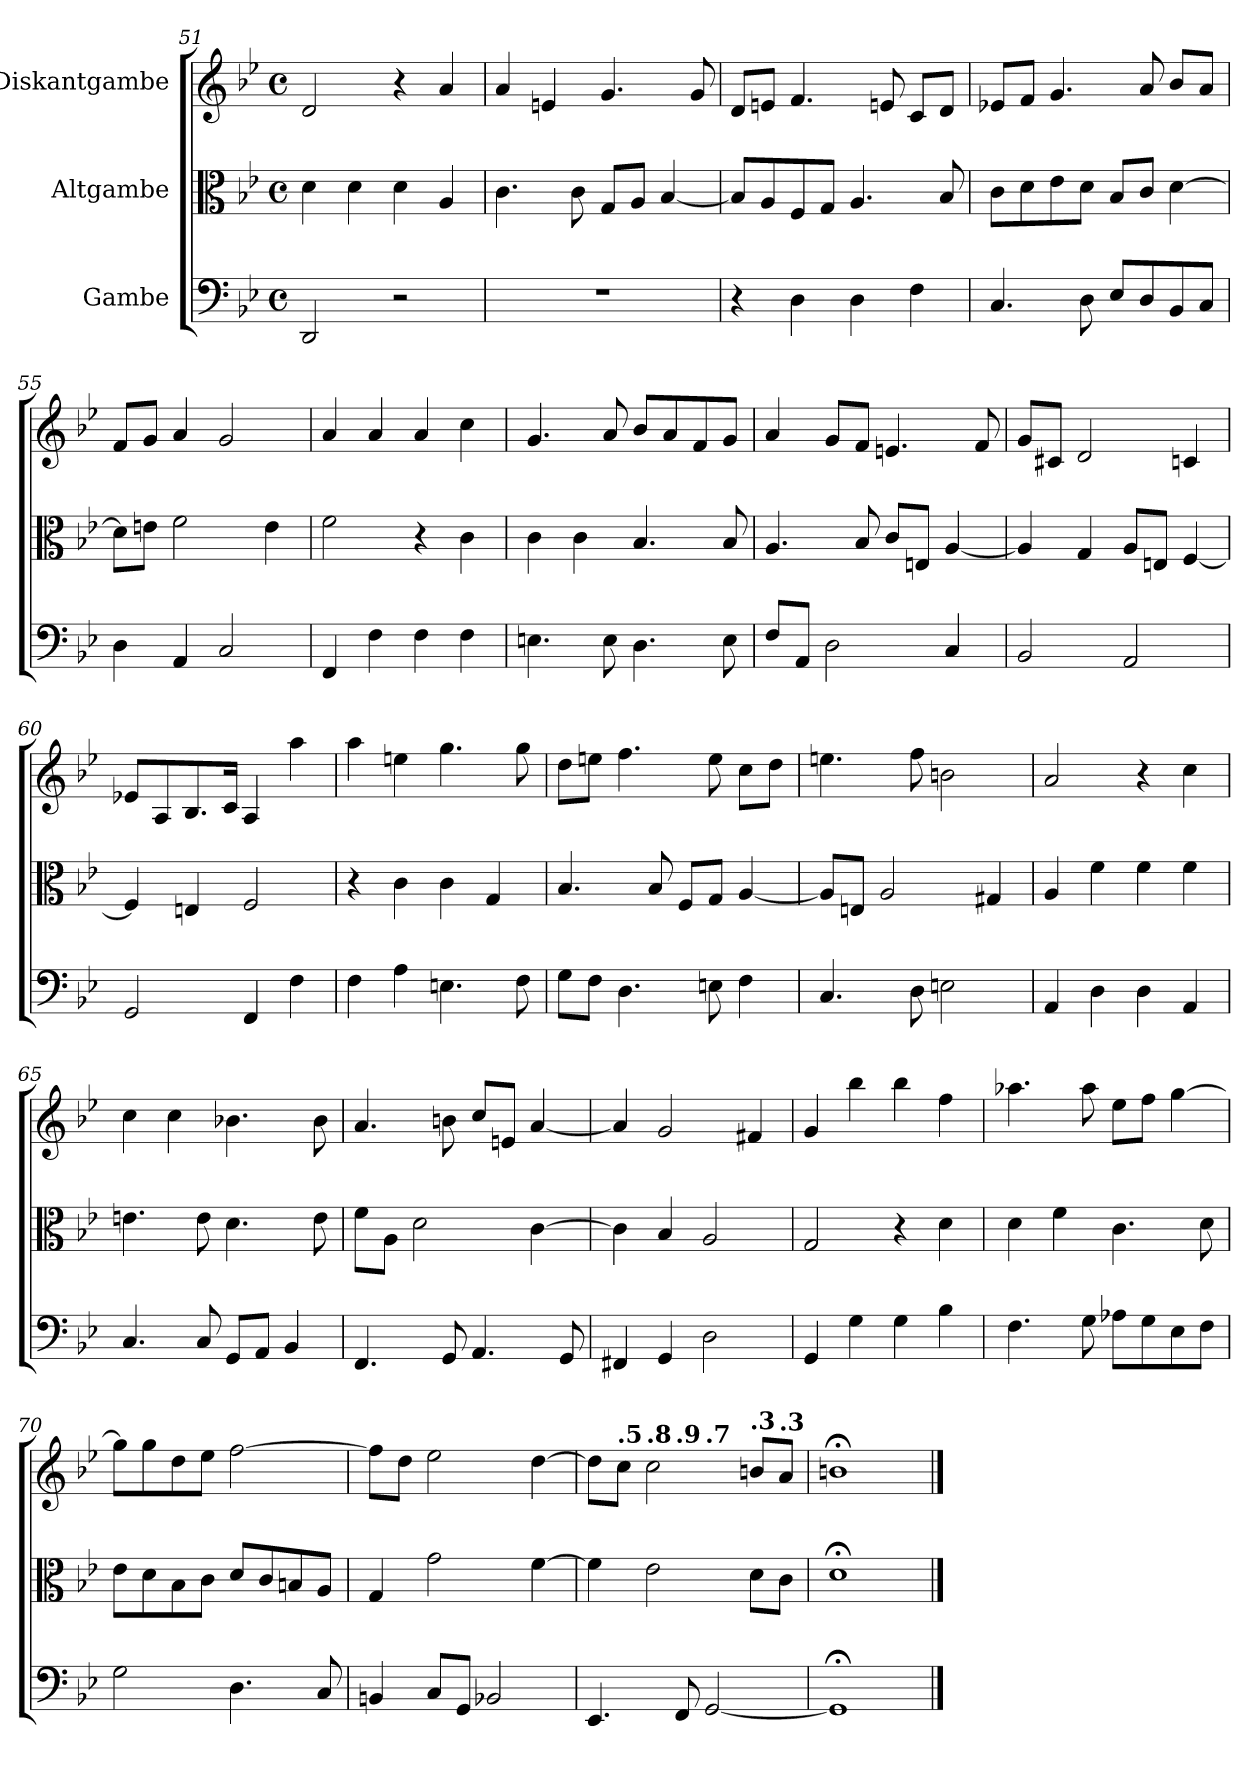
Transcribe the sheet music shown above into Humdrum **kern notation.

**kern	**kern	**kern
*part3	*part2	*part1
*staff3	*staff2	*staff1
*I"Gambe	*I"Altgambe	*I"Diskantgambe
*clefF4	*clefC3	*clefG2
*k[b-e-]	*k[b-e-]	*k[b-e-]
*M4/4	*M4/4	*M4/4
*met(c)	*met(c)	*met(c)
=51	=51	=51
2DD/	4d\	2d/
.	4d\	.
2r	4d\	4r
.	4A/	4a/
=52	=52	=52
1r	4.c\	4a/
.	.	4en/
.	8c\	.
.	8G/L	4.g/
.	8A/J	.
.	[4B-/	.
.	.	8g/
!!LO:LB:g=z
=53	=53	=53
4r	8B-/L]	8d/L
.	8A/	8eni/J
4D\	8F/	4.f/
.	8G/J	.
4D\	4.A/	.
.	.	8en/
4F\	.	8c/L
.	8B-/	8d/J
=54	=54	=54
4.C/	8c\L	8e-X/L
.	8d\	8f/J
.	8e-\	4.g/
8D\	8d\J	.
8E-/L	8B-/L	.
8D/	8c/J	8a/
8BB-/	[4d\	8b-/L
8C/J	.	8a/J
=55	=55	=55
4D\	8d\L]	8f/L
.	8en\J	8g/J
4AA/	2f\	4a/
2C/	.	2g/
.	4e\	.
=56	=56	=56
4FF/	2f\	4a/
4F\	.	4a/
4F\	4r	4a/
4F\	4c\	4cc\
=57	=57	=57
4.En\	4c\	4.g/
.	4c\	.
8E\	.	8a/
4.D\	4.B-/	8b-/L
.	.	8a/
.	.	8f/
8E\	8B-/	8g/J
=58	=58	=58
8F/L	4.A/	4a/
8AA/J	.	.
2D\	.	8g/L
.	8B-/	8f/J
.	8c/L	4.en/
.	8En/J	.
4C/	[4A/	.
.	.	8f/
=59	=59	=59
2BB-/	4A/]	8g/L
.	.	8c#X/J
.	4G/	2d/
2AA/	8A/L	.
.	8En/J	.
.	[4F/	4cn/
!!LO:PB:g=z
=60	=60	=60
2GG/	4F/]	8e-X/L
.	.	8A/
.	4En/	8.B-/
.	.	16c/Jk
4FF/	2F/	4A/
4F\	.	4aa\
=61	=61	=61
4F\	4r	4aa\
4A\	4c\	4een\
4.En\	4c\	4.gg\
.	4G/	.
8F\	.	8gg\
=62	=62	=62
8G\L	4.B-/	8dd\L
8F\J	.	8een\J
4.D\	.	4.ff\
.	8B-/	.
.	8F/L	.
8En\	8G/J	8ee\
4F\	[4A/	8cc\L
.	.	8dd\J
=63	=63	=63
4.C/	8A/L]	4.een\
.	8En/J	.
.	2A/	.
8D\	.	8ff\
2En\	.	2bn\
.	4G#X/	.
=64	=64	=64
4AA/	4A/	2a/
4D\	4f\	.
4D\	4f\	4r
4AA/	4f\	4cc\
=65	=65	=65
4.C/	4.en\	4cc\
.	.	4cc\
8C/	8e\	.
8GG/L	4.d\	4.b-X\
8AA/J	.	.
4BB-/	.	.
.	8e\	8b-\
=66	=66	=66
4.FF/	8f\L	4.a/
.	8A\J	.
.	2d\	.
8GG/	.	8bn\
4.AA/	.	8cc/L
.	.	8en/J
.	[4c\	[4a/
8GG/	.	.
!!LO:LB:g=z
=67	=67	=67
4FF#X/	4c\]	4a/]
4GG/	4B-/	2g/
2D\	2A/	.
.	.	4f#X/
=68	=68	=68
4GG/	2G/	4g/
4G\	.	4bb-\
4G\	4r	4bb-\
4B-\	4d\	4ff\
=69	=69	=69
4.F\	4d\	4.aa-X\
.	4f\	.
8G\	.	8aa-\
8A-X\L	4.c\	8ee-\L
8G\	.	8ff\J
8E-\	.	[4gg\
8F\J	8d\	.
=70	=70	=70
2G\	8e-\L	8gg\L]
.	8d\	8gg\
.	8B-\	8dd\
.	8c\J	8ee-\J
4.D\	8d/L	[2ff\
.	8c/	.
.	8Bn/	.
8C/	8A/J	.
=71	=71	=71
4BBn/	4G/	8ff\L]
.	.	8dd\J
8C/L	2g\	2ee-\
8GG/J	.	.
2BB-X/	.	.
*	*	*MM126
.	[4f\	[4dd\
=72	=72	=72
*	*	*MM122
!	!	!LO:TX:a:B:t=.7
*	*	*^
*	*	*	*^
4.EE-/	4f\]	8dd\L]	4.ryy	2ryy
*	*	*MM120	*	*
!	!	!LO:TX:a:B:t=.5	!	!
.	.	8cc\J	.	.
*	*	*MM116	*	*
!	!	!LO:TX:a:B:t=.8	!	!
.	2e-\	2cc\	.	.
*	*	*MM112	*	*
!	!	!	!LO:TX:a:B:t=.9	!
8FF/	.	.	2ryy	.
*	*	*MM108	*	*
!	!	!	!	!LO:TX:a:B:t=.7
[2GG/	.	.	.	2ryy
*	*	*MM98	*	*
!	!	!LO:TX:a:B:t=.3	!	!
.	8d\L	8bn/L	.	.
*	*	*MM92	*	*
!	!	!LO:TX:a:B:t=.3	!	!
.	8c\J	8a/J	8ryy	.
*	*	*v	*v	*v
=73	=73	=73
*	*	*MM86
1GG;<]	1d;<	1bn;<
==	==	==
*-	*-	*-
